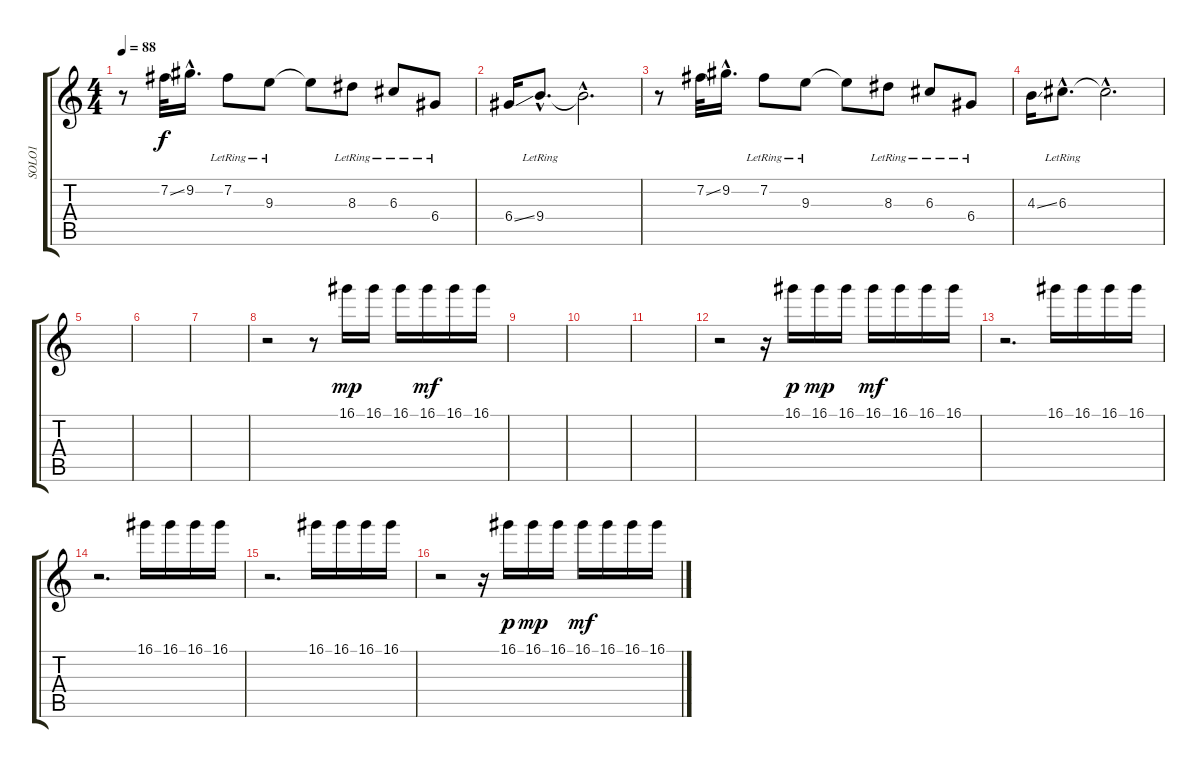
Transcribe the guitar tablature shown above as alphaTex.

\track ("SOLO1" "SOLO1") {instrument acousticguitarsteel}
\staff {score tabs}
\tuning (E4 B3 G3 D3 A2 E2) {hide}
\ts (4 4)
\tempo 88
\clef g2
\ks c
r.8{dy f} 7.2{ss}.32 9.2{hac}.16{d} 7.2{lr}.8 9.3{lr}.8 9.3{t}.8 8.3{lr}.8 6.3{lr}.8 6.4{lr}.8 |
6.4{ss}.16 9.4{hac lr}.8{d} 9.4{hac t}.2{d} |
r.8 7.2{ss}.32 9.2{hac}.16{d} 7.2{lr}.8 9.3{lr}.8 9.3{t}.8 8.3{lr}.8 6.3{lr}.8 6.4{lr}.8 |
4.3{ss}.16 6.3{hac lr}.8{d} 6.3{hac t}.2{d} |
|
|
|
r.2{instrument electricguitarjazz} r.8 16.1.16{dy mp} 16.1.16 16.1.16 16.1.16{dy mf} 16.1.16 16.1.16 |
|
|
|
r.2 r.16 16.1.16{dy p} 16.1.16{dy mp} 16.1.16 16.1.16{dy mf} 16.1.16 16.1.16 16.1.16 |
r.2{d} 16.1.16 16.1.16 16.1.16 16.1.16 |
r.2{d} 16.1.16 16.1.16 16.1.16 16.1.16 |
r.2{d} 16.1.16 16.1.16 16.1.16 16.1.16 |
r.2 r.16 16.1.16{dy p} 16.1.16{dy mp} 16.1.16 16.1.16{dy mf} 16.1.16 16.1.16 16.1.16
